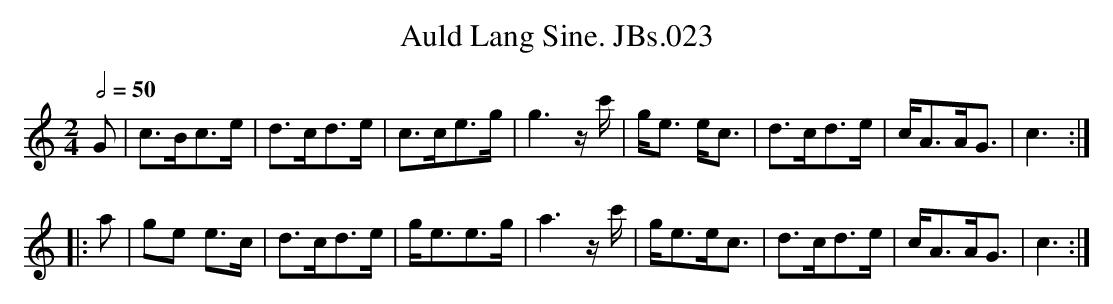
X:1
T:Auld Lang Sine. JBs.023
M:2/4
L:1/8
Q:1/2=50
K:C
G|c>Bc>e|d>cd>e|c>ce>g|g3z/c'/|g<e e<c|d>cd>e|c<AA<G|c3:|
|:a|ge e>c|d>cd>e|g<ee>g|a3z/c'/|g<ee<c|d>cd>e|c<AA<G|c3:|
